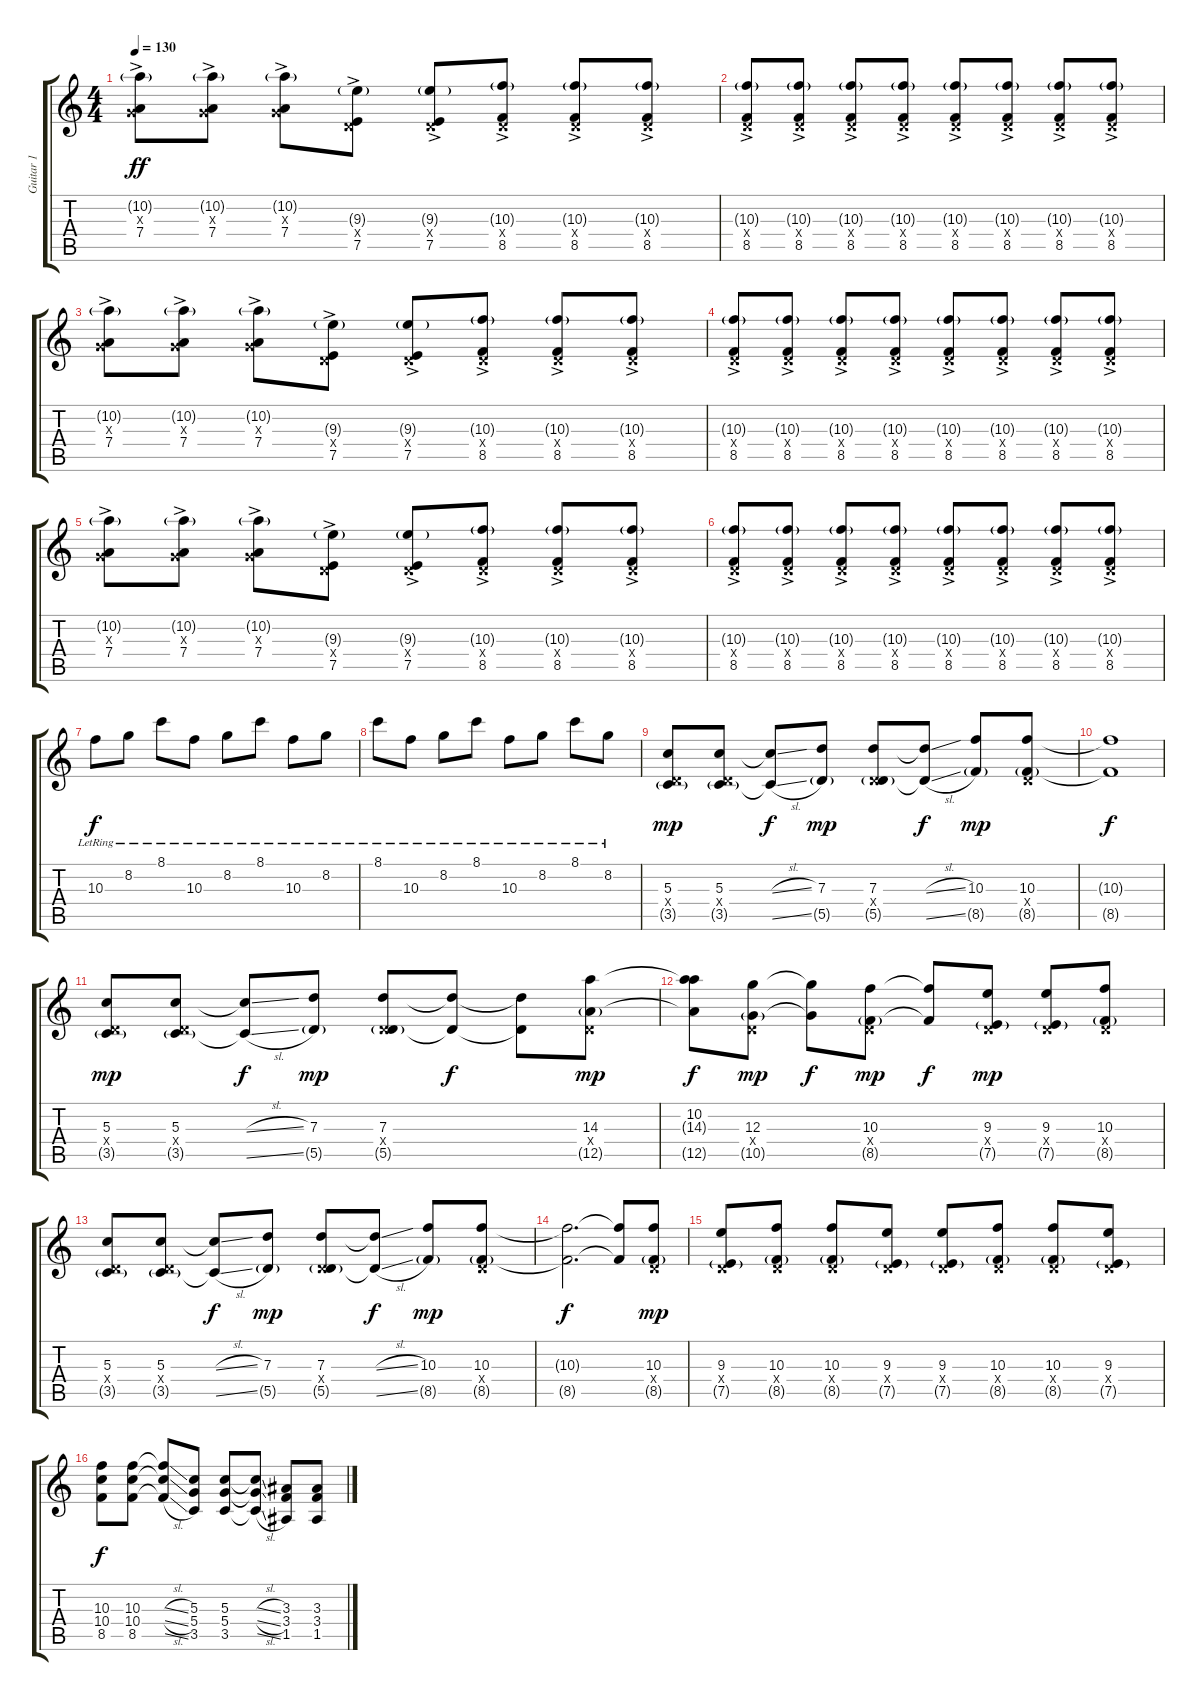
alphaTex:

\track ("Guitar 1" "Guitar 1") {instrument acousticguitarsteel}
\staff {score tabs}
\tuning (E4 B3 G3 D3 A2 D2) {hide}
\ts (4 4)
\tempo 130
\clef g2
\ks c
(10.2{g} 0.3{x} 7.4{ac}).8{dy ff volume 11 instrument acousticguitarsteel} (10.2{g} 0.3{x} 7.4{ac}).8 (10.2{g} 0.3{x} 7.4{ac}).8 (9.3{g} 0.4{x} 7.5{ac}).8 (9.3{g} 0.4{x} 7.5{ac}).8 (10.3{g} 0.4{x} 8.5{ac}).8 (10.3{g} 0.4{x} 8.5{ac}).8 (10.3{g} 0.4{x} 8.5{ac}).8 |
(10.3{g} 0.4{x} 8.5{ac}).8 (10.3{g} 0.4{x} 8.5{ac}).8 (10.3{g} 0.4{x} 8.5{ac}).8 (10.3{g} 0.4{x} 8.5{ac}).8 (10.3{g} 0.4{x} 8.5{ac}).8 (10.3{g} 0.4{x} 8.5{ac}).8 (10.3{g} 0.4{x} 8.5{ac}).8 (10.3{g} 0.4{x} 8.5{ac}).8 |
(10.2{g} 0.3{x} 7.4{ac}).8 (10.2{g} 0.3{x} 7.4{ac}).8 (10.2{g} 0.3{x} 7.4{ac}).8 (9.3{g} 0.4{x} 7.5{ac}).8 (9.3{g} 0.4{x} 7.5{ac}).8 (10.3{g} 0.4{x} 8.5{ac}).8 (10.3{g} 0.4{x} 8.5{ac}).8 (10.3{g} 0.4{x} 8.5{ac}).8 |
(10.3{g} 0.4{x} 8.5{ac}).8 (10.3{g} 0.4{x} 8.5{ac}).8 (10.3{g} 0.4{x} 8.5{ac}).8 (10.3{g} 0.4{x} 8.5{ac}).8 (10.3{g} 0.4{x} 8.5{ac}).8 (10.3{g} 0.4{x} 8.5{ac}).8 (10.3{g} 0.4{x} 8.5{ac}).8 (10.3{g} 0.4{x} 8.5{ac}).8 |
(10.2{g} 0.3{x} 7.4{ac}).8 (10.2{g} 0.3{x} 7.4{ac}).8 (10.2{g} 0.3{x} 7.4{ac}).8 (9.3{g} 0.4{x} 7.5{ac}).8 (9.3{g} 0.4{x} 7.5{ac}).8 (10.3{g} 0.4{x} 8.5{ac}).8 (10.3{g} 0.4{x} 8.5{ac}).8 (10.3{g} 0.4{x} 8.5{ac}).8 |
(10.3{g} 0.4{x} 8.5{ac}).8 (10.3{g} 0.4{x} 8.5{ac}).8 (10.3{g} 0.4{x} 8.5{ac}).8 (10.3{g} 0.4{x} 8.5{ac}).8 (10.3{g} 0.4{x} 8.5{ac}).8 (10.3{g} 0.4{x} 8.5{ac}).8 (10.3{g} 0.4{x} 8.5{ac}).8 (10.3{g} 0.4{x} 8.5{ac}).8 |
10.3{lr}.8{dy f instrument distortionguitar} 8.2{lr}.8 8.1{lr}.8 10.3{lr}.8 8.2{lr}.8 8.1{lr}.8 10.3{lr}.8 8.2{lr}.8 |
8.1{lr}.8 10.3{lr}.8 8.2{lr}.8 8.1{lr}.8 10.3{lr}.8 8.2{lr}.8 8.1{lr}.8 8.2{lr}.8 |
(5.3 0.4{x} 3.5{g}).8{dy mp volume 14 instrument electricguitarclean} (5.3 0.4{x} 3.5{g}).8 (5.3{sl t} 3.5{sl t}).8{dy f} (7.3 5.5{g}).8{dy mp} (7.3 0.4{x} 5.5{g}).8 (7.3{sl t} 5.5{sl t}).8{dy f} (10.3 8.5{g}).8{dy mp} (10.3 0.4{x} 8.5{g}).8 |
(10.3{t} 8.5{t}).1{dy f} |
(5.3 0.4{x} 3.5{g}).8{dy mp} (5.3 0.4{x} 3.5{g}).8 (5.3{sl t} 3.5{sl t}).8{dy f} (7.3 5.5{g}).8{dy mp} (7.3 0.4{x} 5.5{g}).8 (7.3{t} 5.5{t}).8{dy f} (7.3{t} 5.5{t}).8 (14.3 0.4{x} 12.5{g}).8{dy mp} |
(10.2 14.3{t} 12.5{t}).8{dy f} (12.3 0.4{x} 10.5{g}).8{dy mp} (12.3{t} 10.5{t}).8{dy f} (10.3 0.4{x} 8.5{g}).8{dy mp} (10.3{t} 8.5{t}).8{dy f} (9.3 0.4{x} 7.5{g}).8{dy mp} (9.3 0.4{x} 7.5{g}).8 (10.3 0.4{x} 8.5{g}).8 |
(5.3 0.4{x} 3.5{g}).8 (5.3 0.4{x} 3.5{g}).8 (5.3{sl t} 3.5{sl t}).8{dy f} (7.3 5.5{g}).8{dy mp} (7.3 0.4{x} 5.5{g}).8 (7.3{sl t} 5.5{sl t}).8{dy f} (10.3 8.5{g}).8{dy mp} (10.3 0.4{x} 8.5{g}).8 |
(10.3{t} 8.5{t}).2{d dy f} (10.3{t} 8.5{t}).8 (10.3 0.4{x} 8.5{g}).8{dy mp} |
(9.3 0.4{x} 7.5{g}).8 (10.3 0.4{x} 8.5{g}).8 (10.3 0.4{x} 8.5{g}).8 (9.3 0.4{x} 7.5{g}).8 (9.3 0.4{x} 7.5{g}).8 (10.3 0.4{x} 8.5{g}).8 (10.3 0.4{x} 8.5{g}).8 (9.3 0.4{x} 7.5{g}).8 |
(10.3 10.4 8.5).8{dy f volume 6 instrument distortionguitar} (10.3 10.4 8.5).8 (10.3{sl t} 10.4{sl t} 8.5{sl t}).8 (5.3 5.4 3.5).8 (5.3 5.4 3.5).8 (5.3{sl t} 5.4{sl t} 3.5{sl t}).8 (3.3 3.4 1.5).8 (3.3 3.4 1.5).8
